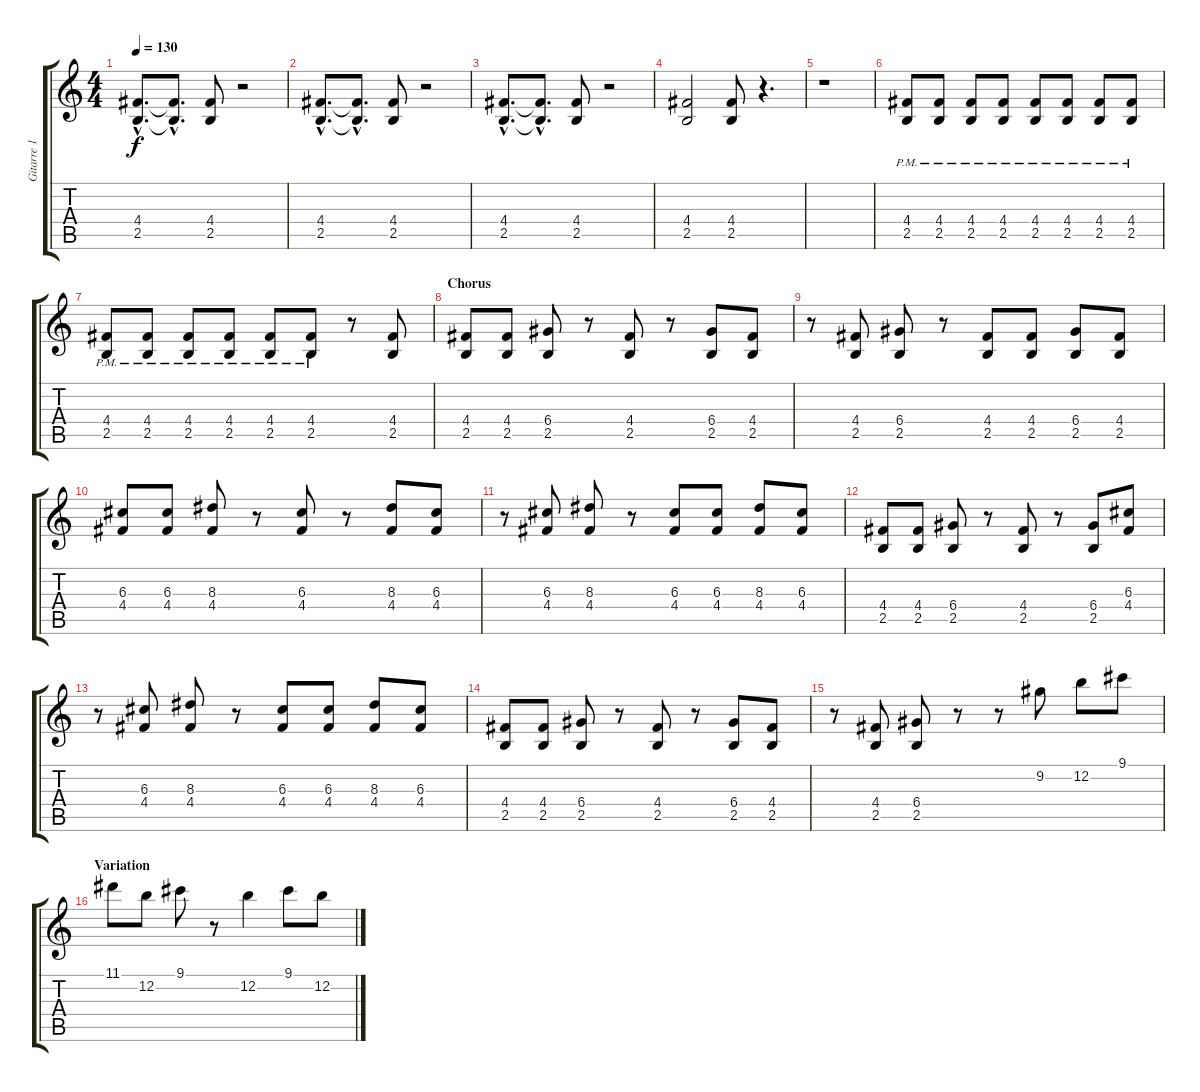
\track ("Gitarre 1" "Gitarre 1") {instrument distortionguitar}
\staff {score tabs}
\tuning (E4 B3 G3 D3 A2 E2) {hide}
\ts (4 4)
\tempo 130
\clef g2
\ks c
(4.4{hac} 2.5{hac}).8{d dy f} (4.4{hac t} 2.5{hac t}).8{d} (4.4 2.5).8 r.2 |
(4.4{hac} 2.5{hac}).8{d} (4.4{hac t} 2.5{hac t}).8{d} (4.4 2.5).8 r.2 |
(4.4{hac} 2.5{hac}).8{d} (4.4{hac t} 2.5{hac t}).8{d} (4.4 2.5).8 r.2 |
(4.4 2.5).2 (4.4 2.5).8 r.4{d} |
r.1 |
(4.4{pm} 2.5{pm}).8 (4.4{pm} 2.5{pm}).8 (4.4{pm} 2.5{pm}).8 (4.4{pm} 2.5{pm}).8 (4.4{pm} 2.5{pm}).8 (4.4{pm} 2.5{pm}).8 (4.4{pm} 2.5{pm}).8 (4.4{pm} 2.5{pm}).8 |
(4.4{pm} 2.5{pm}).8 (4.4{pm} 2.5{pm}).8 (4.4{pm} 2.5{pm}).8 (4.4{pm} 2.5{pm}).8 (4.4{pm} 2.5{pm}).8 (4.4{pm} 2.5{pm}).8 r.8 (4.4 2.5).8 |
\section ("" "Chorus")
(4.4 2.5).8 (4.4 2.5).8 (6.4 2.5).8 r.8 (4.4 2.5).8 r.8 (6.4 2.5).8 (4.4 2.5).8 |
r.8 (4.4 2.5).8 (6.4 2.5).8 r.8 (4.4 2.5).8 (4.4 2.5).8 (6.4 2.5).8 (4.4 2.5).8 |
(6.3 4.4).8 (6.3 4.4).8 (8.3 4.4).8 r.8 (6.3 4.4).8 r.8 (8.3 4.4).8 (6.3 4.4).8 |
r.8 (6.3 4.4).8 (8.3 4.4).8 r.8 (6.3 4.4).8 (6.3 4.4).8 (8.3 4.4).8 (6.3 4.4).8 |
(4.4 2.5).8 (4.4 2.5).8 (6.4 2.5).8 r.8 (4.4 2.5).8 r.8 (6.4 2.5).8 (6.3 4.4).8 |
r.8 (6.3 4.4).8 (8.3 4.4).8 r.8 (6.3 4.4).8 (6.3 4.4).8 (8.3 4.4).8 (6.3 4.4).8 |
(4.4 2.5).8 (4.4 2.5).8 (6.4 2.5).8 r.8 (4.4 2.5).8 r.8 (6.4 2.5).8 (4.4 2.5).8 |
r.8 (4.4 2.5).8 (6.4 2.5).8 r.8 r.8 9.2.8 12.2.8 9.1.8 |
\section ("" "Variation")
11.1.8 12.2.8 9.1.8 r.8 12.2.4 9.1.8 12.2.8
